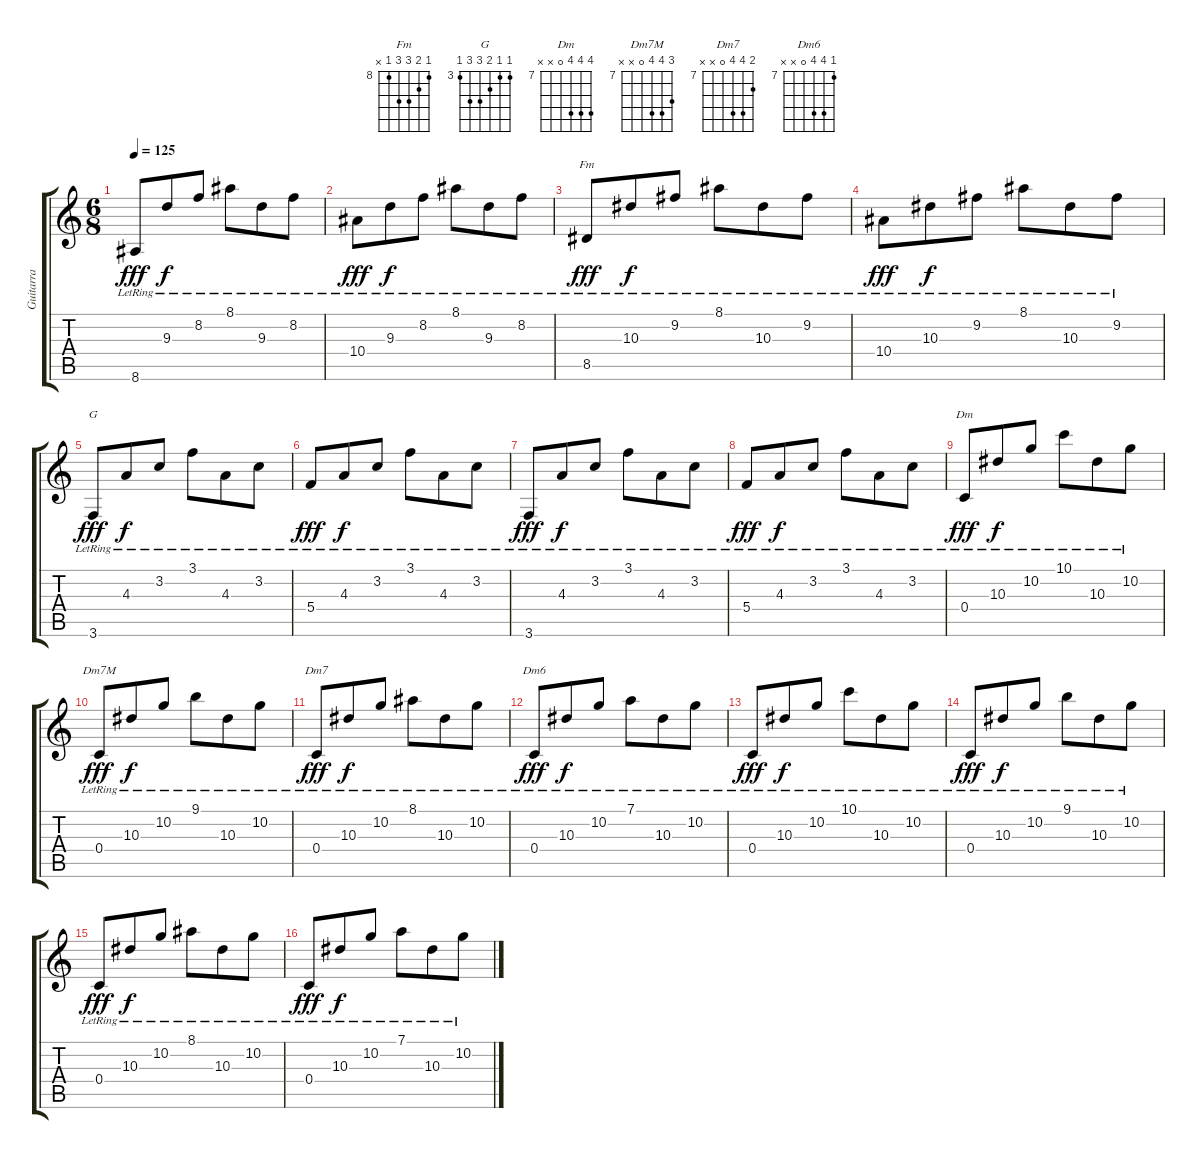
\track ("Guitarra" "Guitarra") {instrument acousticguitarnylon}
\staff {score tabs}
\tuning (D4 A3 F3 C3 G2 D2) {hide}
\chord ("Fm" 8 9 10 10 8 x) {firstfret 8}
\chord ("G" 3 3 4 5 5 3) {firstfret 3}
\chord ("Dm" 10 10 10 0 x x) {firstfret 7}
\chord ("Dm7M" 9 10 10 0 x x) {firstfret 7}
\chord ("Dm7" 8 10 10 0 x x) {firstfret 7}
\chord ("Dm6" 7 10 10 0 x x) {firstfret 7}
\ts (6 8)
\tempo 125
\clef g2
\ks c
8.6{lr}.8{dy fff} 9.3{lr}.8{dy f} 8.2{lr}.8 8.1{lr}.8 9.3{lr}.8 8.2{lr}.8 |
10.4{lr}.8{dy fff} 9.3{lr}.8{dy f} 8.2{lr}.8 8.1{lr}.8 9.3{lr}.8 8.2{lr}.8 |
8.5{lr}.8{ch "Fm" dy fff} 10.3{lr}.8{dy f} 9.2{lr}.8 8.1{lr}.8 10.3{lr}.8 9.2{lr}.8 |
10.4{lr}.8{dy fff} 10.3{lr}.8{dy f} 9.2{lr}.8 8.1{lr}.8 10.3{lr}.8 9.2{lr}.8 |
3.6{lr}.8{ch "G" dy fff} 4.3{lr}.8{dy f} 3.2{lr}.8 3.1{lr}.8 4.3{lr}.8 3.2{lr}.8 |
5.4{lr}.8{dy fff} 4.3{lr}.8{dy f} 3.2{lr}.8 3.1{lr}.8 4.3{lr}.8 3.2{lr}.8 |
3.6{lr}.8{dy fff} 4.3{lr}.8{dy f} 3.2{lr}.8 3.1{lr}.8 4.3{lr}.8 3.2{lr}.8 |
5.4{lr}.8{dy fff} 4.3{lr}.8{dy f} 3.2{lr}.8 3.1{lr}.8 4.3{lr}.8 3.2{lr}.8 |
0.4{lr}.8{ch "Dm" dy fff} 10.3{lr}.8{dy f} 10.2{lr}.8 10.1{lr}.8 10.3{lr}.8 10.2{lr}.8 |
0.4{lr}.8{ch "Dm7M" dy fff} 10.3{lr}.8{dy f} 10.2{lr}.8 9.1{lr}.8 10.3{lr}.8 10.2{lr}.8 |
0.4{lr}.8{ch "Dm7" dy fff} 10.3{lr}.8{dy f} 10.2{lr}.8 8.1{lr}.8 10.3{lr}.8 10.2{lr}.8 |
0.4{lr}.8{ch "Dm6" dy fff} 10.3{lr}.8{dy f} 10.2{lr}.8 7.1{lr}.8 10.3{lr}.8 10.2{lr}.8 |
0.4{lr}.8{dy fff} 10.3{lr}.8{dy f} 10.2{lr}.8 10.1{lr}.8 10.3{lr}.8 10.2{lr}.8 |
0.4{lr}.8{dy fff} 10.3{lr}.8{dy f} 10.2{lr}.8 9.1{lr}.8 10.3{lr}.8 10.2{lr}.8 |
0.4{lr}.8{dy fff} 10.3{lr}.8{dy f} 10.2{lr}.8 8.1{lr}.8 10.3{lr}.8 10.2{lr}.8 |
0.4{lr}.8{dy fff} 10.3{lr}.8{dy f} 10.2{lr}.8 7.1{lr}.8 10.3{lr}.8 10.2{lr}.8
